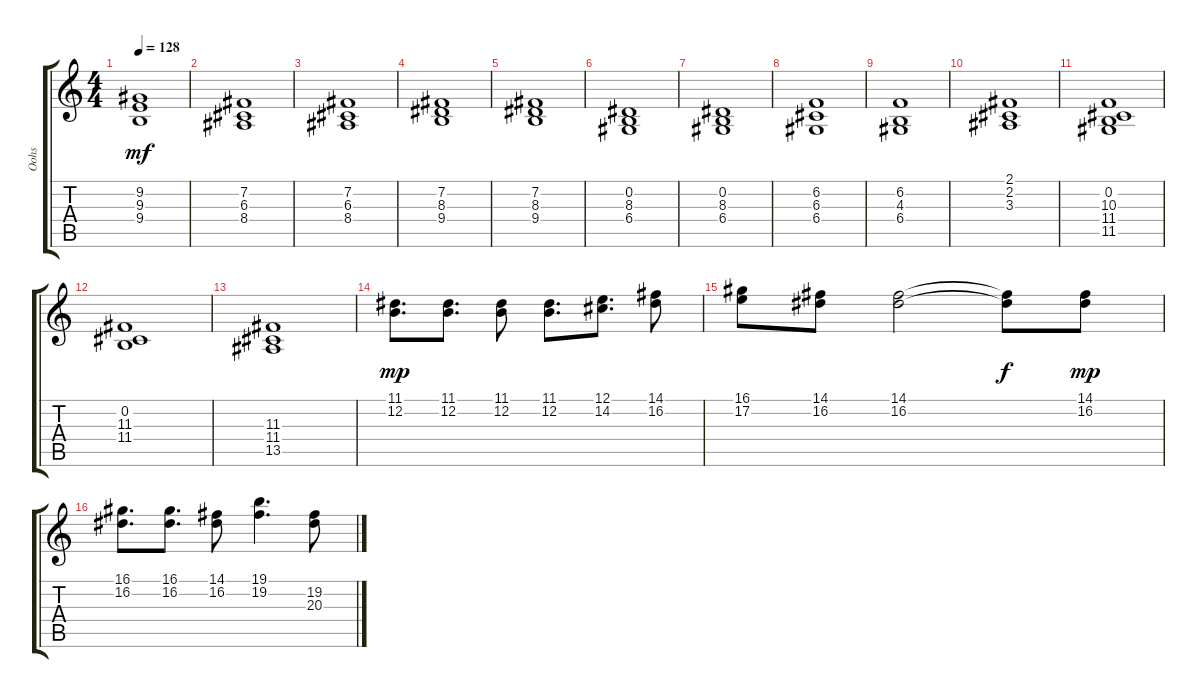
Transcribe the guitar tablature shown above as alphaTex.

\track ("Oohs" "Oohs") {instrument voiceoohs}
\staff {score tabs}
\tuning (E4 B3 G3 D3 A2 E2) {hide}
\ts (4 4)
\tempo 128
\clef g2
\ks c
(9.2 9.3 9.4).1{dy mf} |
(7.2 6.3 8.4).1 |
(7.2 6.3 8.4).1 |
(7.2 8.3 9.4).1 |
(7.2 8.3 9.4).1 |
(0.2 8.3 6.4).1 |
(0.2 8.3 6.4).1 |
(6.2 6.3 6.4).1 |
(6.2 4.3 6.4).1 |
(2.1 2.2 3.3).1 |
(0.2 10.3 11.4 11.5).1 |
(0.2 11.3 11.4).1 |
(11.3 11.4 13.5).1 |
(11.1 12.2).8{d dy mp} (11.1 12.2).8{d} (11.1 12.2).8 (11.1 12.2).8{d} (12.1 14.2).8{d} (14.1 16.2).8 |
(16.1 17.2).8 (14.1 16.2).8 (14.1 16.2).2 (14.1{t} 16.2{t}).8{dy f} (14.1 16.2).8{dy mp} |
(16.1 16.2).8{d} (16.1 16.2).8{d} (14.1 16.2).8 (19.1 19.2).4{d} (19.2 20.3).8
